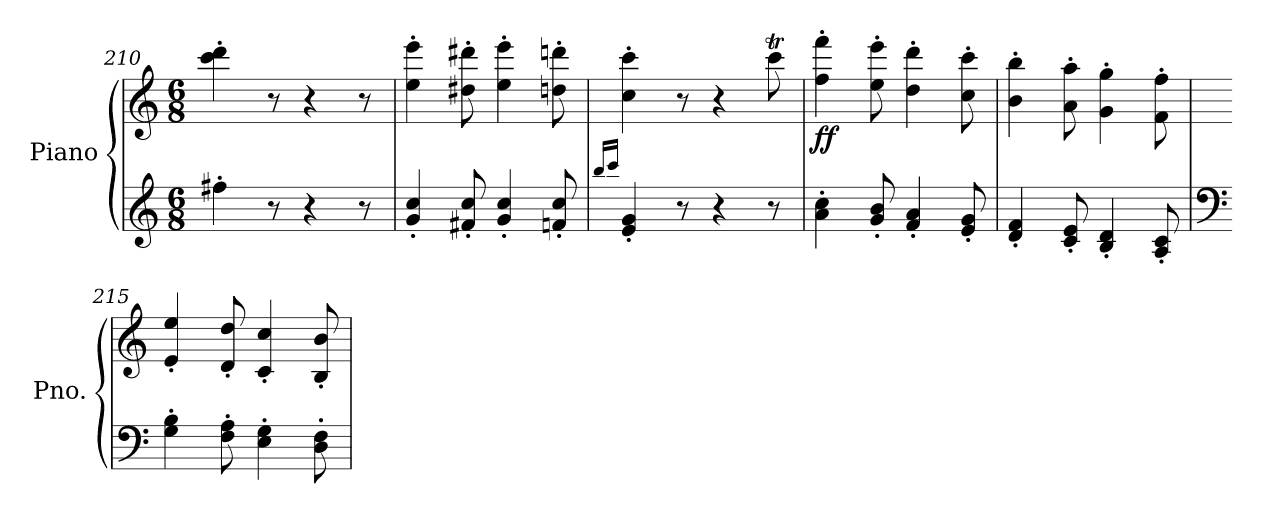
**kern	**kern	**dynam
*part1	*part1	*part1
*staff2	*staff1	*staff1/2
*I"Piano	*	*
*I'Pno.	*	*
*clefG2	*clefG2	*
*k[]	*k[]	*
*M6/8	*M6/8	*
=210	=210	=210
4ff#X'\	4ccc\' 4ddd\'	.
8r	8r	.
4r	4r	.
8r	8r	.
!!LO:LB:g=z
=211	=211	=211
4g/' 4cc/'	4ee\' 4eee\'	.
8f#X/' 8cc/'	8dd#X\' 8ddd#X\'	.
4g/' 4cc/'	4ee\' 4eee\'	.
8fn/' 8cc/'	8ddn\' 8dddn\'	.
=212	=212	=212
16qbb/LL	.	.
16qccc/JJ	.	.
4e/' 4g/'	4cc\' 4ccc\'	.
8r	8r	.
4r	4r	.
8r	8cccT\	.
=213	=213	=213
!	!	!LO:DY:b
4a\' 4cc\'	4ff\' 4fff\'	ff
8g/' 8b/'	8ee\' 8eee\'	.
4f/' 4a/'	4dd\' 4ddd\'	.
8e/' 8g/'	8cc\' 8ccc\'	.
=214	=214	=214
4d/' 4f/'	4b\' 4bb\'	.
8c/' 8e/'	8a\' 8aa\'	.
4B/' 4d/'	4g\' 4gg\'	.
8A/' 8c/'	8f\' 8ff\'	.
=215	=215	=215
*clefF4	*	*
4G\' 4B\'	4e/' 4ee/'	.
8F\' 8A\'	8d/' 8dd/'	.
4E\' 4G\'	4c/' 4cc/'	.
8D\' 8F\'	8B/' 8b/'	.
=	=	=
*-	*-	*-
